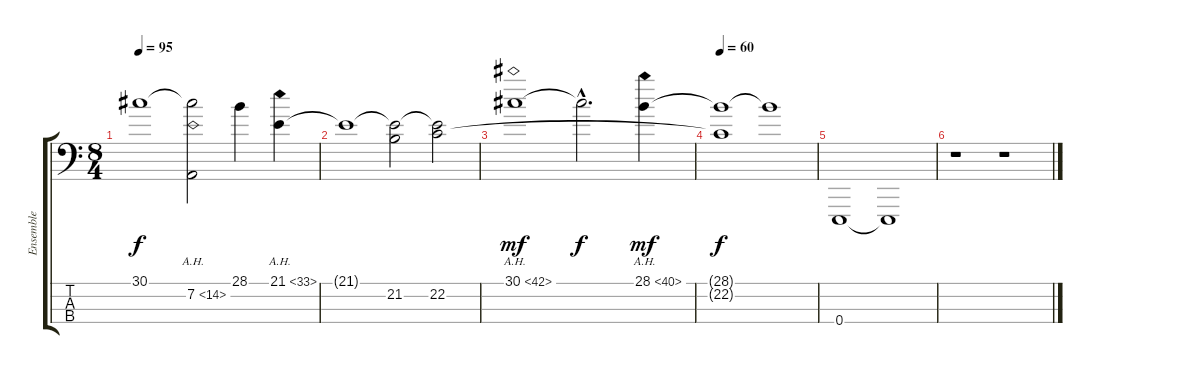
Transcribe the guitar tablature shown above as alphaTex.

\track ("Ensemble" "Ensemble") {instrument stringensemble1}
\staff {score tabs}
\tuning (G2 D2 A1 E1) {hide}
\ts (8 4)
\tempo 95
\clef f4
\ks c
30.1.1{dy f} (30.1{t} 7.2{ah 7}).2 28.1.4 21.1{ah 12}.4 |
21.1{t}.1 (21.1{t} 21.2).2 (21.1{t} 22.2).2 |
30.1{ah 12}.1{dy mf} 30.1{hac t}.2{d dy f} 28.1{ah 12}.4{dy mf} |
\tempo 60
(28.1{t} 22.2{t}).1{dy f volume 0} 28.1{t}.1 |
0.4.1{volume 13} 0.4{t}.1{volume 0} |
r.1 r.1
